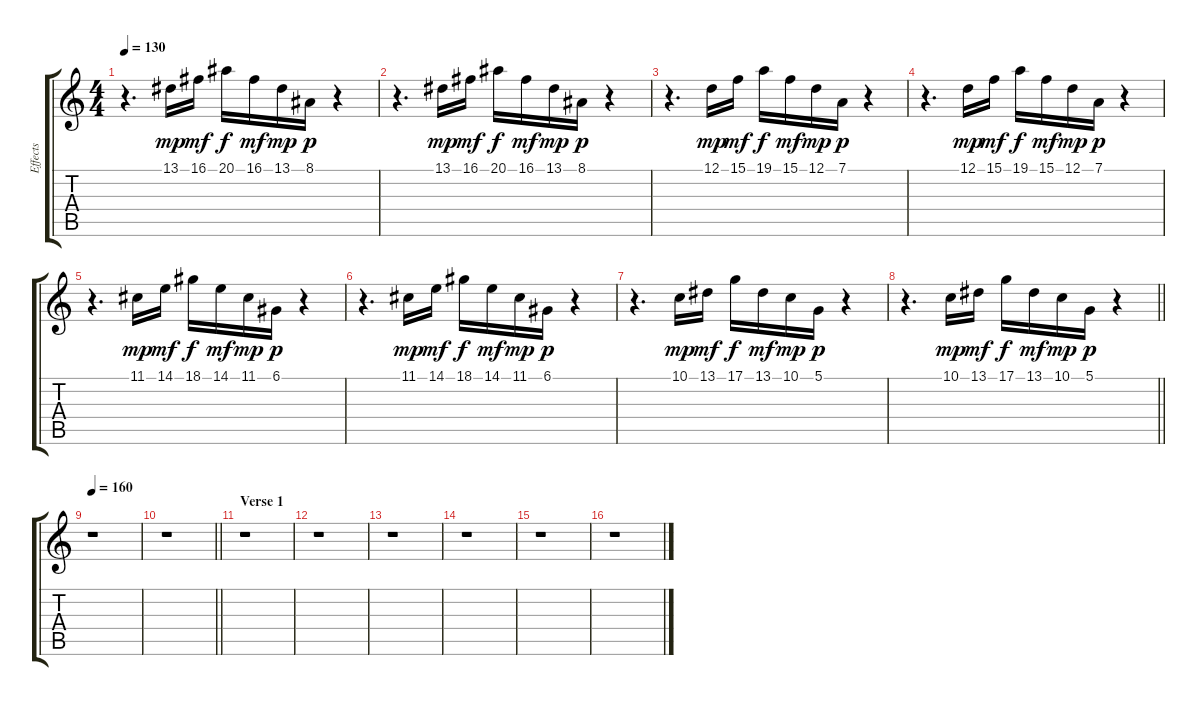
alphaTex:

\track ("Effects" "Effects") {instrument pad8sweep}
\staff {score tabs}
\tuning (D4 A3 F3 C3 G2 C2) {hide}
\ts (4 4)
\tempo 130
\clef g2
\ks c
r.4{d dy p} 13.1.16{dy mp} 16.1.16{dy mf} 20.1.16{dy f} 16.1.16{dy mf} 13.1.16{dy mp} 8.1.16{dy p} r.4 |
r.4{d} 13.1.16{dy mp} 16.1.16{dy mf} 20.1.16{dy f} 16.1.16{dy mf} 13.1.16{dy mp} 8.1.16{dy p} r.4 |
r.4{d} 12.1.16{dy mp} 15.1.16{dy mf} 19.1.16{dy f} 15.1.16{dy mf} 12.1.16{dy mp} 7.1.16{dy p} r.4 |
r.4{d} 12.1.16{dy mp} 15.1.16{dy mf} 19.1.16{dy f} 15.1.16{dy mf} 12.1.16{dy mp} 7.1.16{dy p} r.4 |
r.4{d} 11.1.16{dy mp} 14.1.16{dy mf} 18.1.16{dy f} 14.1.16{dy mf} 11.1.16{dy mp} 6.1.16{dy p} r.4 |
r.4{d} 11.1.16{dy mp} 14.1.16{dy mf} 18.1.16{dy f} 14.1.16{dy mf} 11.1.16{dy mp} 6.1.16{dy p} r.4 |
r.4{d} 10.1.16{dy mp} 13.1.16{dy mf} 17.1.16{dy f} 13.1.16{dy mf} 10.1.16{dy mp} 5.1.16{dy p} r.4 |
\barLineRight lightlight
r.4{d} 10.1.16{dy mp} 13.1.16{dy mf} 17.1.16{dy f} 13.1.16{dy mf} 10.1.16{dy mp} 5.1.16{dy p} r.4 |
\section ("" "")
\tempo 160
r.1 |
\barLineRight lightlight
r.1 |
\section ("" "Verse 1")
r.1 |
r.1 |
r.1 |
r.1 |
r.1 |
r.1
